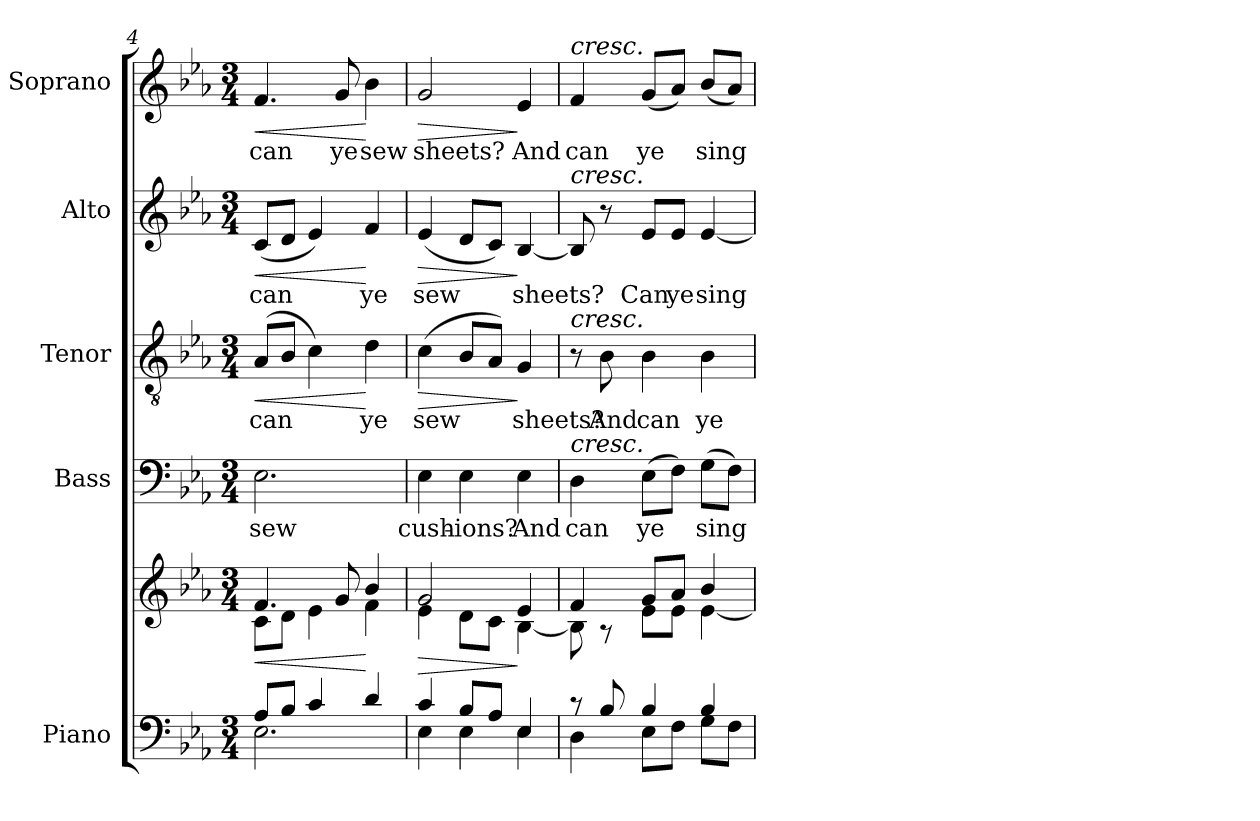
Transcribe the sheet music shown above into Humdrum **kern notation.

**kern	**kern	**dynam	**kern	**text	**kern	**text	**dynam	**kern	**text	**dynam	**kern	**text	**dynam
*part5	*part5	*part5	*part4	*part4	*part3	*part3	*part3	*part2	*part2	*part2	*part1	*part1	*part1
*staff6	*staff5	*staff5/6	*staff4	*staff4	*staff3	*staff3	*staff3	*staff2	*staff2	*staff2	*staff1	*staff1	*staff1
*I"Piano	*	*	*I"Bass	*	*I"Tenor	*	*	*I"Alto	*	*	*I"Soprano	*	*
*I'Pno.	*	*	*I'B.	*	*I'T.	*	*	*I'A.	*	*	*I'S.	*	*
*clefF4	*clefG2	*	*clefF4	*	*clefGv2	*	*	*clefG2	*	*	*clefG2	*	*
*	*	*	*	*	*ITrd7c12	*	*	*	*	*	*	*	*
*k[b-e-a-]	*k[b-e-a-]	*	*k[b-e-a-]	*	*k[b-e-a-]	*	*	*k[b-e-a-]	*	*	*k[b-e-a-]	*	*
*E-:	*E-:	*	*E-:	*	*E-:	*	*	*E-:	*	*	*E-:	*	*
*M3/4	*M3/4	*	*M3/4	*	*M3/4	*	*	*M3/4	*	*	*M3/4	*	*
=4	=4	=4	=4	=4	=4	=4	=4	=4	=4	=4	=4	=4	=4
*^	*^	*	*	*	*	*	*	*	*	*	*	*	*
!	!	!	!	!LO:HP:b	!	!	!	!	!	!	!	!	!	!	!
!	!	!	!	!	!	!LO:LY:b:color=#000000	!	!	!	!	!	!	!	!	!
!	!	!	!	!	!	!	!	!LO:LY:b:color=#000000	!LO:HP:b	!	!	!	!	!	!
!	!	!	!	!	!	!	!	!	!	!	!LO:LY:b:color=#000000	!LO:HP:b	!	!	!
!	!	!	!	!	!	!	!	!	!	!	!	!	!	!LO:LY:b:color=#000000	!LO:HP:b
8A-i/L	2.E-i\	4.fi/	8ci\L	<	2.E-i\	sew	(8AA-i/L	can	<	(8ci/L	can	<	4.fi/	can	<
8B-i/J	.	.	8di\J	.	.	.	8BB-i/J	.	.	8di/J	.	.	.	.	.
4ci/	.	.	4e-i\	.	.	.	4Ci\)	.	.	4e-i/)	.	.	.	.	.
!	!	!	!	!	!	!	!	!	!	!	!	!	!	!LO:LY:b:color=#000000	!
.	.	8gi/	.	.	.	.	.	.	.	.	.	.	8gi/	ye	.
!	!	!	!	!	!	!	!	!LO:LY:b:color=#000000	!	!	!	!	!	!	!
!	!	!	!	!	!	!	!	!	!	!	!LO:LY:b:color=#000000	!	!	!	!
!	!	!	!	!	!	!	!	!	!	!	!	!	!	!LO:LY:b:color=#000000	!
4di/	.	4b-i/	4fi\	[	.	.	4Di\	ye	[	4fi/	ye	[	4b-i\	sew	[
=5	=5	=5	=5	=5	=5	=5	=5	=5	=5	=5	=5	=5	=5	=5	=5
!	!	!	!	!LO:HP:b	!	!	!	!	!	!	!	!	!	!	!
!	!	!	!	!	!	!LO:LY:b:color=#000000	!	!	!	!	!	!	!	!	!
!	!	!	!	!	!	!	!	!LO:LY:b:color=#000000	!LO:HP:b	!	!	!	!	!	!
!	!	!	!	!	!	!	!	!	!	!	!LO:LY:b:color=#000000	!LO:HP:b	!	!	!
!	!	!	!	!	!	!	!	!	!	!	!	!	!	!LO:LY:b:color=#000000	!LO:HP:b
4ci/	4E-i\	2gi/	4e-i\	>	4E-i\	cush-	(4Ci\	sew	>	(4e-i/	sew	>	2gi/	sheets?	>
!	!	!	!	!	!	!LO:LY:b:color=#000000	!	!	!	!	!	!	!	!	!
8B-i/L	4E-i\	.	8di\L	.	4E-i\	-ions?	8BB-i/L	.	.	8di/L	.	.	.	.	.
8A-i/J	.	.	8ci\J	.	.	.	8AA-i/J)	.	.	8ci/J)	.	.	.	.	.
!	!	!	!	!	!	!LO:LY:b:color=#000000	!	!	!	!	!	!	!	!	!
!	!	!	!	!	!	!	!	!LO:LY:b:color=#000000	!	!	!	!	!	!	!
!	!	!	!	!	!	!	!	!	!	!	!LO:LY:b:color=#000000	!	!	!	!
!	!	!	!	!	!	!	!	!	!	!	!	!	!	!LO:LY:b:color=#000000	!
4E-i/	4E-i\	4e-i/	[<4B-i\	]	4E-i\	And	4GGi/	sheets?	]	[<4B-i/	sheets?	]	4e-i/	And	]
!!LO:LB:g=z
=6	=6	=6	=6	=6	=6	=6	=6	=6	=6	=6	=6	=6	=6	=6	=6
!	!	!	!	!	!	!LO:LY:b:color=#000000	!	!	!	!	!	!	!	!	!
!	!	!	!	!	!	!	!	!	!	!	!	!	!LO:TX:a:i:t=cresc.	!	!
!	!	!	!	!	!	!	!	!	!	!LO:TX:a:i:t=cresc.	!	!	!	!	!
!	!	!	!	!	!	!	!LO:TX:a:i:t=cresc.	!	!	!	!	!	!	!	!
!	!	!	!	!	!LO:TX:a:i:t=cresc.	!	!	!	!	!	!	!	!	!	!
!	!	!	!	!	!	!	!	!	!	!	!	!	!	!LO:LY:b:color=#000000	!
8r	4Di\	4fi/	8B-i\]	.	4Di\	can	8r	.	.	8B-i/]	.	.	4fi/	can	.
!	!	!	!	!	!	!	!	!LO:LY:b:color=#000000	!	!	!	!	!	!	!
8B-i/	.	.	8r	.	.	.	8BB-i\	And	.	8r	.	.	.	.	.
!	!	!	!	!	!	!LO:LY:b:color=#000000	!	!	!	!	!	!	!	!	!
!	!	!	!	!	!	!	!	!LO:LY:b:color=#000000	!	!	!	!	!	!	!
!	!	!	!	!	!	!	!	!	!	!	!LO:LY:b:color=#000000	!	!	!	!
!	!	!	!	!	!	!	!	!	!	!	!	!	!	!LO:LY:b:color=#000000	!
4B-i/	8E-i\L	8gi/L	8e-i\L	.	(8E-i\L	ye	4BB-i\	can	.	8e-i/L	Can	.	(8gi/L	ye	.
!	!	!	!	!	!	!	!	!	!	!	!LO:LY:b:color=#000000	!	!	!	!
.	8Fi\J	8a-i/J	8e-i\J	.	8Fi\J)	.	.	.	.	8e-i/J	ye	.	8a-i/J)	.	.
!	!	!	!	!	!	!LO:LY:b:color=#000000	!	!	!	!	!	!	!	!	!
!	!	!	!	!	!	!	!	!LO:LY:b:color=#000000	!	!	!	!	!	!	!
!	!	!	!	!	!	!	!	!	!	!	!LO:LY:b:color=#000000	!	!	!	!
!	!	!	!	!	!	!	!	!	!	!	!	!	!	!LO:LY:b:color=#000000	!
4B-i/	8Gi\L	4b-i/	[<4e-i\	.	(8Gi\L	sing	4BB-i\	ye	.	[<4e-i/	sing	.	(8b-i/L	sing	.
.	8Fi\J	.	.	.	8Fi\J)	.	.	.	.	.	.	.	8a-i/J)	.	.
*v	*v	*	*	*	*	*	*	*	*	*	*	*	*	*	*
*	*v	*v	*	*	*	*	*	*	*	*	*	*	*	*
=	=	=	=	=	=	=	=	=	=	=	=	=	=
*-	*-	*-	*-	*-	*-	*-	*-	*-	*-	*-	*-	*-	*-
